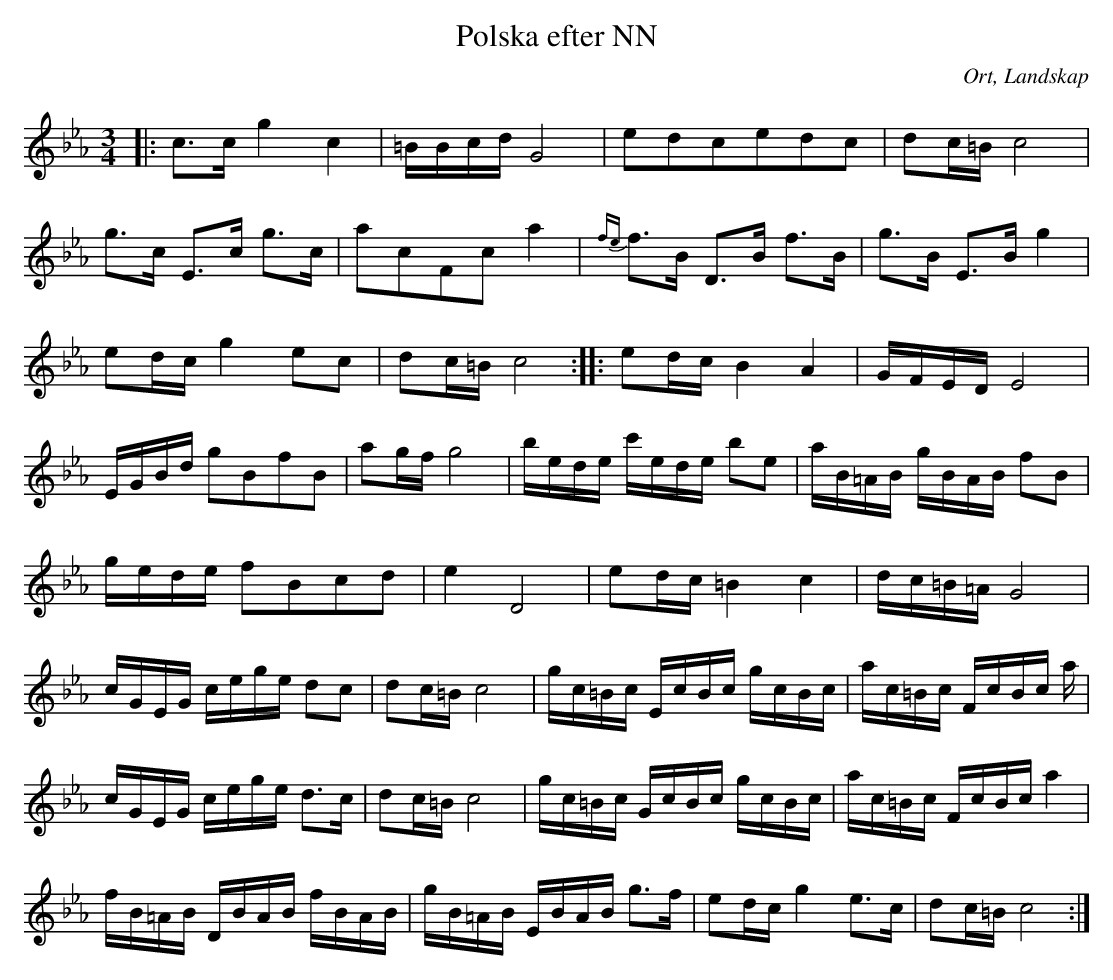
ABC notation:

X:1
T:Polska efter NN
O:Ort, Landskap
M:3/4
L:1/16
K:Cm
|: c2>c2 g4 c4 | =BBcd G8 | e2d2c2e2d2c2 | d2c=B c8 |
g2>c2 E2>c2 g2>c2 | a2c2F2c2 a4 | {fe}f2>B2 D2>B2 f2>B2 | g2>B2 E2>B2 g4 |
e2dc g4 e2c2 | d2c=B c8 :: e2dc B4 A4 | GFED E8 |
EGBd g2B2f2B2 | a2gf g8 | bede c'ede b2e2 | aB=AB gBAB f2B2 |
gede f2B2c2d2 | e4 D8|e2dc =B4 c4|dc=B=A G8| cGEG cege d2c2 | d2c=B c8 | gc=Bc EcBc gcBc | a c=Bc FcBc a |
cGEG cege d2>c2 | d2c=B c8 | gc=Bc GcBc gcBc | ac=Bc FcBc a4 |
fB=AB DBAB fBAB | gB=AB EBAB g2>f2 | e2dc g4 e2>c2 | d2c=B c8 :|
